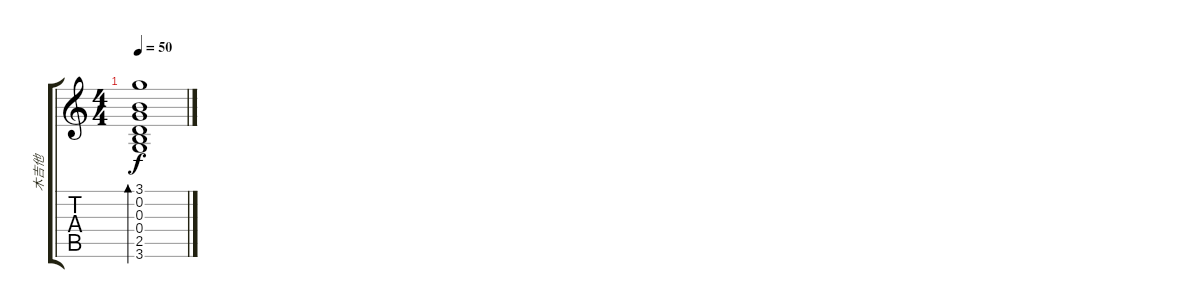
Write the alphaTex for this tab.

\track ("木吉他" "木吉他") {instrument acousticguitarsteel}
\staff {score tabs}
\tuning (E4 B3 G3 D3 A2 E2) {hide}
\ts (4 4)
\tempo 50
\clef g2
\ks c
(3.1 0.2 0.3 0.4 2.5 3.6).1{bd 240 dy f}
